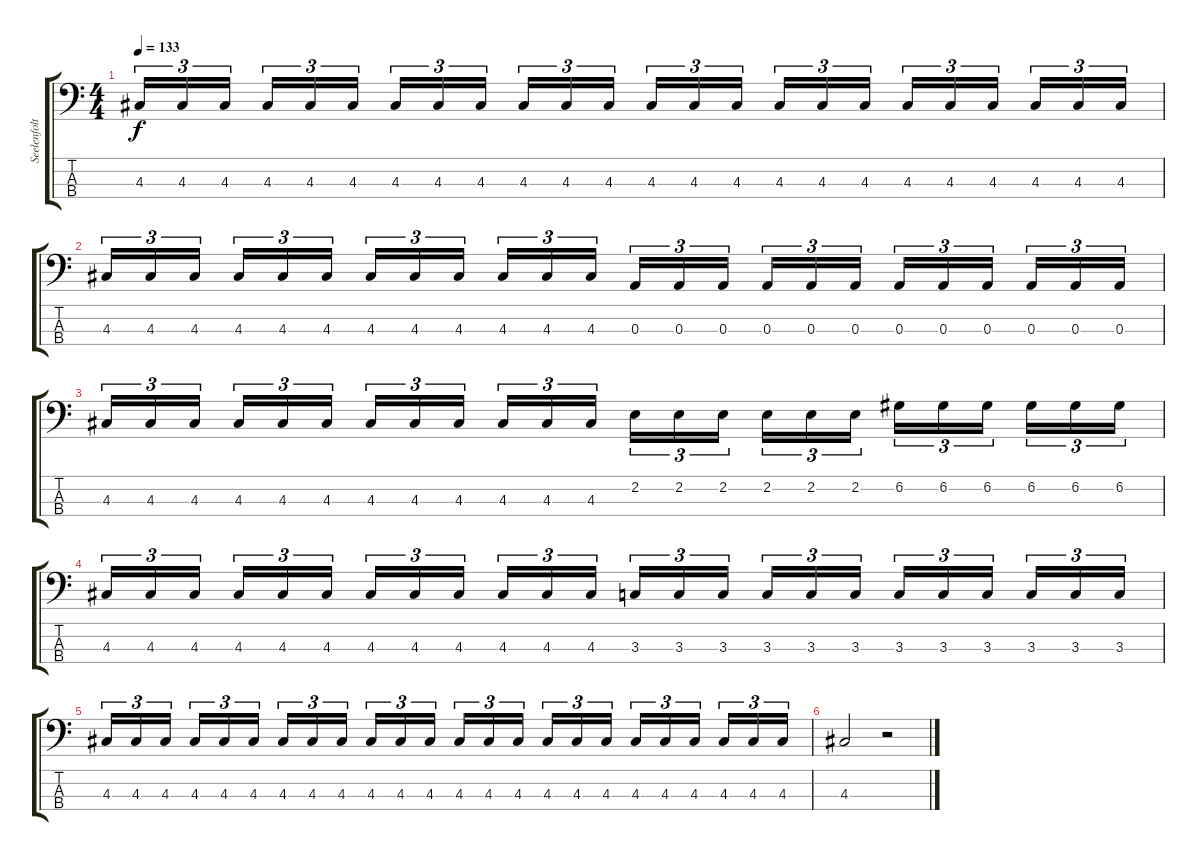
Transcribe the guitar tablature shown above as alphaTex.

\track ("Seelenfolter (Bass)" "Seelenfolt") {instrument electricbasspick}
\staff {score tabs}
\tuning (G2 D2 A1 E1) {hide}
\ts (4 4)
\tempo 133
\clef f4
\ks c
4.3.16{tu (3 2) dy f} 4.3.16{tu (3 2)} 4.3.16{tu (3 2) beam splitsecondary} 4.3.16{tu (3 2)} 4.3.16{tu (3 2)} 4.3.16{tu (3 2)} 4.3.16{tu (3 2)} 4.3.16{tu (3 2)} 4.3.16{tu (3 2) beam splitsecondary} 4.3.16{tu (3 2)} 4.3.16{tu (3 2)} 4.3.16{tu (3 2)} 4.3.16{tu (3 2)} 4.3.16{tu (3 2)} 4.3.16{tu (3 2) beam splitsecondary} 4.3.16{tu (3 2)} 4.3.16{tu (3 2)} 4.3.16{tu (3 2)} 4.3.16{tu (3 2)} 4.3.16{tu (3 2)} 4.3.16{tu (3 2) beam splitsecondary} 4.3.16{tu (3 2)} 4.3.16{tu (3 2)} 4.3.16{tu (3 2)} |
4.3.16{tu (3 2)} 4.3.16{tu (3 2)} 4.3.16{tu (3 2) beam splitsecondary} 4.3.16{tu (3 2)} 4.3.16{tu (3 2)} 4.3.16{tu (3 2)} 4.3.16{tu (3 2)} 4.3.16{tu (3 2)} 4.3.16{tu (3 2) beam splitsecondary} 4.3.16{tu (3 2)} 4.3.16{tu (3 2)} 4.3.16{tu (3 2)} 0.3.16{tu (3 2)} 0.3.16{tu (3 2)} 0.3.16{tu (3 2) beam splitsecondary} 0.3.16{tu (3 2)} 0.3.16{tu (3 2)} 0.3.16{tu (3 2)} 0.3.16{tu (3 2)} 0.3.16{tu (3 2)} 0.3.16{tu (3 2) beam splitsecondary} 0.3.16{tu (3 2)} 0.3.16{tu (3 2)} 0.3.16{tu (3 2)} |
4.3.16{tu (3 2)} 4.3.16{tu (3 2)} 4.3.16{tu (3 2) beam splitsecondary} 4.3.16{tu (3 2)} 4.3.16{tu (3 2)} 4.3.16{tu (3 2)} 4.3.16{tu (3 2)} 4.3.16{tu (3 2)} 4.3.16{tu (3 2) beam splitsecondary} 4.3.16{tu (3 2)} 4.3.16{tu (3 2)} 4.3.16{tu (3 2)} 2.2.16{tu (3 2)} 2.2.16{tu (3 2)} 2.2.16{tu (3 2) beam splitsecondary} 2.2.16{tu (3 2)} 2.2.16{tu (3 2)} 2.2.16{tu (3 2)} 6.2.16{tu (3 2)} 6.2.16{tu (3 2)} 6.2.16{tu (3 2) beam splitsecondary} 6.2.16{tu (3 2)} 6.2.16{tu (3 2)} 6.2.16{tu (3 2)} |
4.3.16{tu (3 2)} 4.3.16{tu (3 2)} 4.3.16{tu (3 2) beam splitsecondary} 4.3.16{tu (3 2)} 4.3.16{tu (3 2)} 4.3.16{tu (3 2)} 4.3.16{tu (3 2)} 4.3.16{tu (3 2)} 4.3.16{tu (3 2) beam splitsecondary} 4.3.16{tu (3 2)} 4.3.16{tu (3 2)} 4.3.16{tu (3 2)} 3.3.16{tu (3 2)} 3.3.16{tu (3 2)} 3.3.16{tu (3 2) beam splitsecondary} 3.3.16{tu (3 2)} 3.3.16{tu (3 2)} 3.3.16{tu (3 2)} 3.3.16{tu (3 2)} 3.3.16{tu (3 2)} 3.3.16{tu (3 2) beam splitsecondary} 3.3.16{tu (3 2)} 3.3.16{tu (3 2)} 3.3.16{tu (3 2)} |
4.3.16{tu (3 2)} 4.3.16{tu (3 2)} 4.3.16{tu (3 2) beam splitsecondary} 4.3.16{tu (3 2)} 4.3.16{tu (3 2)} 4.3.16{tu (3 2)} 4.3.16{tu (3 2)} 4.3.16{tu (3 2)} 4.3.16{tu (3 2) beam splitsecondary} 4.3.16{tu (3 2)} 4.3.16{tu (3 2)} 4.3.16{tu (3 2)} 4.3.16{tu (3 2)} 4.3.16{tu (3 2)} 4.3.16{tu (3 2) beam splitsecondary} 4.3.16{tu (3 2)} 4.3.16{tu (3 2)} 4.3.16{tu (3 2)} 4.3.16{tu (3 2)} 4.3.16{tu (3 2)} 4.3.16{tu (3 2) beam splitsecondary} 4.3.16{tu (3 2)} 4.3.16{tu (3 2)} 4.3.16{tu (3 2)} |
4.3.2 r.2
